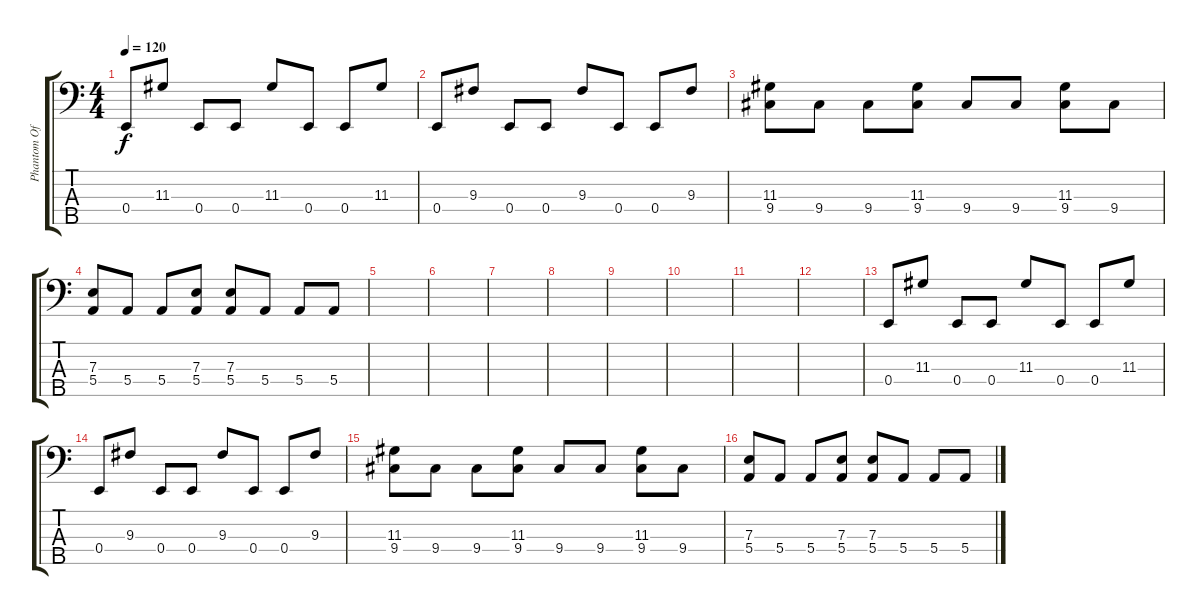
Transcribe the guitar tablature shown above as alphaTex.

\track ("Phantom Of The Opera" "Phantom Of") {instrument electricbassfinger}
\staff {score tabs}
\tuning (G2 D2 A1 E1 B0) {hide}
\ts (4 4)
\tempo 120
\clef f4
\ks c
0.4.8{dy f} 11.3.8 0.4.8 0.4.8 11.3.8 0.4.8 0.4.8 11.3.8 |
0.4.8 9.3.8 0.4.8 0.4.8 9.3.8 0.4.8 0.4.8 9.3.8 |
(11.3 9.4).8 9.4.8 9.4.8 (11.3 9.4).8 9.4.8 9.4.8 (11.3 9.4).8 9.4.8 |
(7.3 5.4).8 5.4.8 5.4.8 (7.3 5.4).8 (7.3 5.4).8 5.4.8 5.4.8 5.4.8 |
|
|
|
|
|
|
|
|
0.4.8 11.3.8 0.4.8 0.4.8 11.3.8 0.4.8 0.4.8 11.3.8 |
0.4.8 9.3.8 0.4.8 0.4.8 9.3.8 0.4.8 0.4.8 9.3.8 |
(11.3 9.4).8 9.4.8 9.4.8 (11.3 9.4).8 9.4.8 9.4.8 (11.3 9.4).8 9.4.8 |
(7.3 5.4).8 5.4.8 5.4.8 (7.3 5.4).8 (7.3 5.4).8 5.4.8 5.4.8 5.4.8
